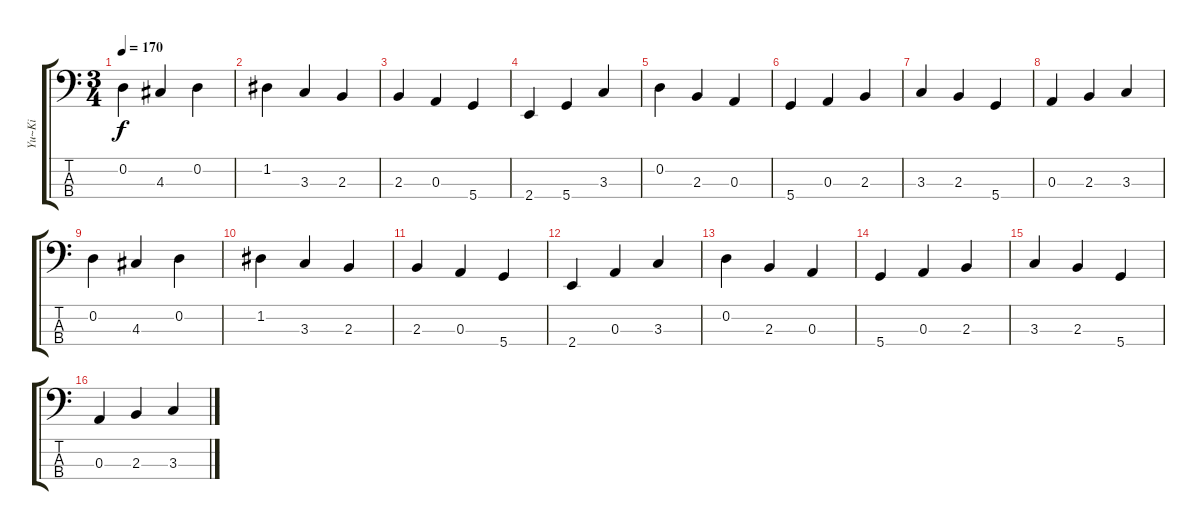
\track ("Yu~Ki" "Yu~Ki") {instrument fretlessbass}
\staff {score tabs}
\tuning (G2 D2 A1 D1) {hide}
\ts (3 4)
\tempo 170
\clef f4
\ks c
0.2.4{dy f} 4.3.4 0.2.4 |
1.2.4 3.3.4 2.3.4 |
2.3.4 0.3.4 5.4.4 |
2.4.4 5.4.4 3.3.4 |
0.2.4 2.3.4 0.3.4 |
5.4.4 0.3.4 2.3.4 |
3.3.4 2.3.4 5.4.4 |
0.3.4 2.3.4 3.3.4 |
0.2.4 4.3.4 0.2.4 |
1.2.4 3.3.4 2.3.4 |
2.3.4 0.3.4 5.4.4 |
2.4.4 0.3.4 3.3.4 |
0.2.4 2.3.4 0.3.4 |
5.4.4 0.3.4 2.3.4 |
3.3.4 2.3.4 5.4.4 |
0.3.4 2.3.4 3.3.4
